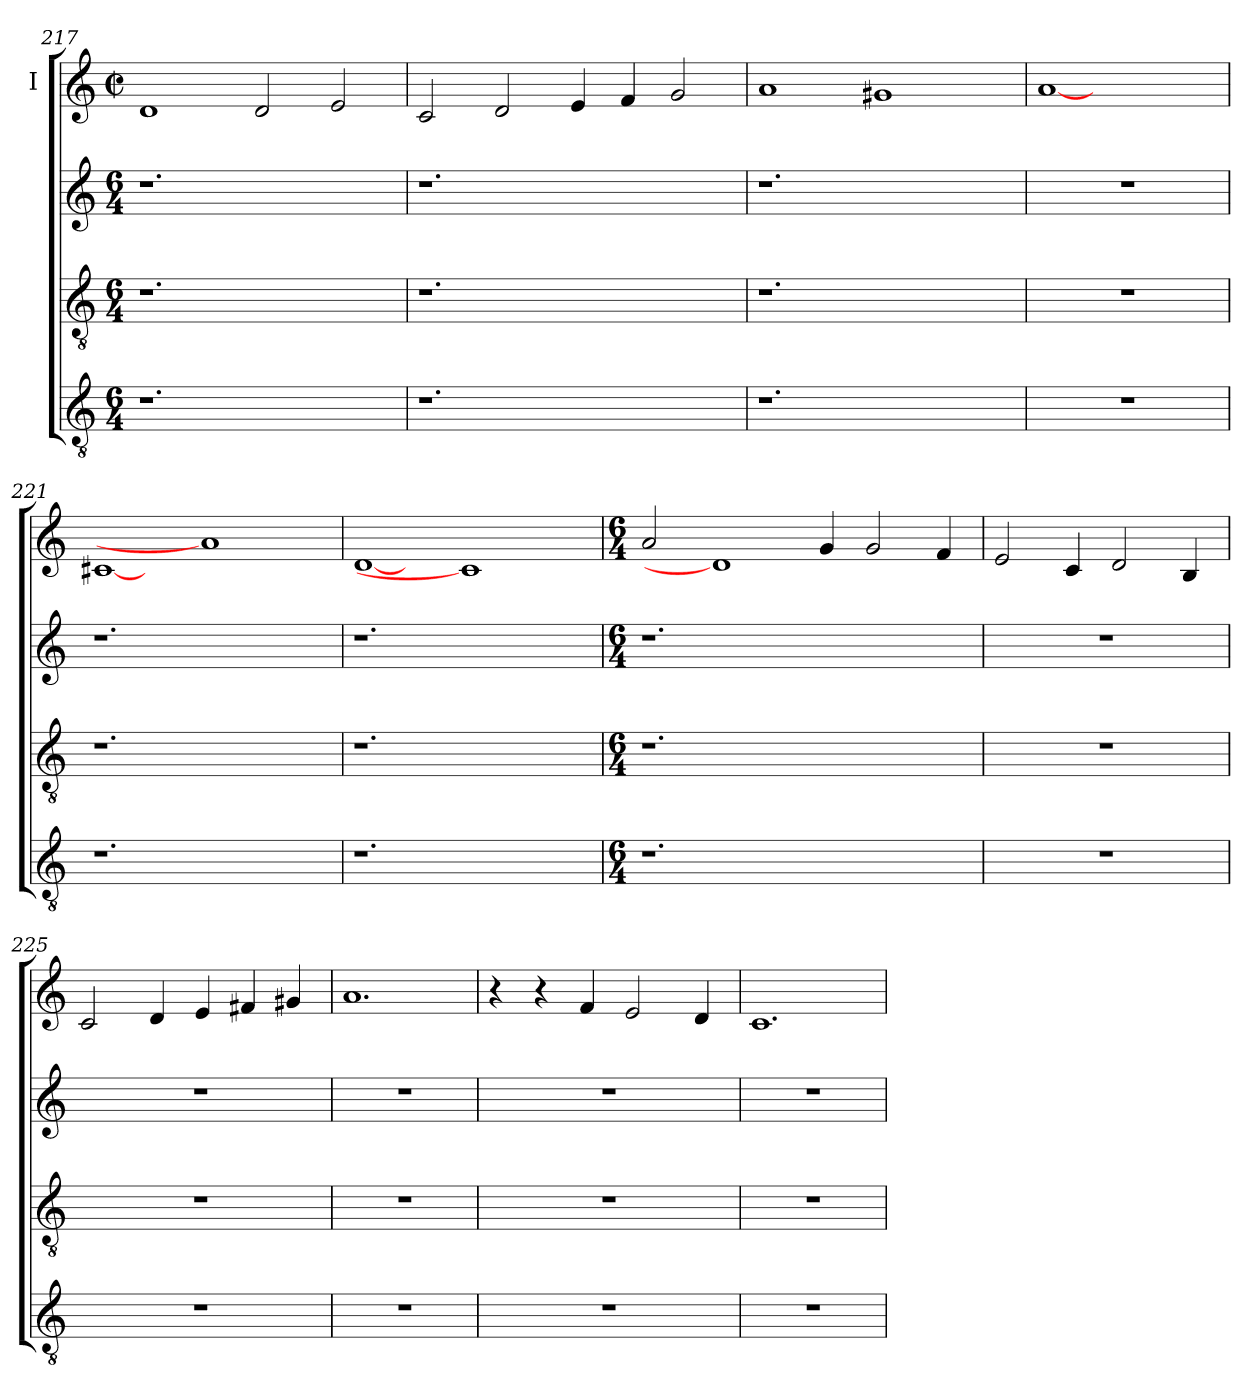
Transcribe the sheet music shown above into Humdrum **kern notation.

**kern	**kern	**kern	**kern
*part4	*part3	*part2	*part1
*staff4	*staff3	*staff2	*staff1
*	*	*	*I"I
!!LO:LB:g=z
*clefGv2	*clefGv2	*clefG2	*clefG2
*k[]	*k[]	*k[]	*k[]
*C:	*C:	*C:	*C:
*M6/4	*M6/4	*M6/4	*M2/2
*	*	*	*met(c|)
=217	=217	=217	=217
1.r	1.r	1.r	1d
.	.	.	2d/
2ryy	2ryy	2ryy	2e/
=218	=218	=218	=218
1.r	1.r	1.r	2c/
.	.	.	2d/
.	.	.	4e/
.	.	.	4f/
2ryy	2ryy	2ryy	2g/
=219	=219	=219	=219
1.r	1.r	1.r	1a
.	.	.	1g#
2ryy	2ryy	2ryy	.
=220	=220	=220	=220
1.r	1.r	1.r	[1a
.	.	.	2ryy
=221	=221	=221	=221
1.r	1.r	1.r	[1c#
.	.	.	1a]
2ryy	2ryy	2ryy	.
=222	=222	=222	=222
1.r	1.r	1.r	[1d
.	.	.	1c#]
2ryy	2ryy	2ryy	.
!!LO:LB:g=z
=223	=223	=223	=223
*M6/4	*M6/4	*M6/4	*M6/4
1.r	1.r	1.r	2a/
.	.	.	1d]
1ryy	1ryy	1ryy	4g/
.	.	.	2g/
.	.	.	4f/
=224	=224	=224	=224
1.r	1.r	1.r	2e/
.	.	.	4c/
.	.	.	2d/
.	.	.	4B/
=225	=225	=225	=225
1.r	1.r	1.r	2c/
.	.	.	4d/
.	.	.	4e/
.	.	.	4f#/
.	.	.	4g#/
=226	=226	=226	=226
1.r	1.r	1.r	1.a
=227	=227	=227	=227
1.r	1.r	1.r	4r
.	.	.	4r
.	.	.	4f/
.	.	.	2e/
.	.	.	4d/
!!LO:LB:g=z
=228	=228	=228	=228
1.r	1.r	1.r	1.c
=	=	=	=
*-	*-	*-	*-
